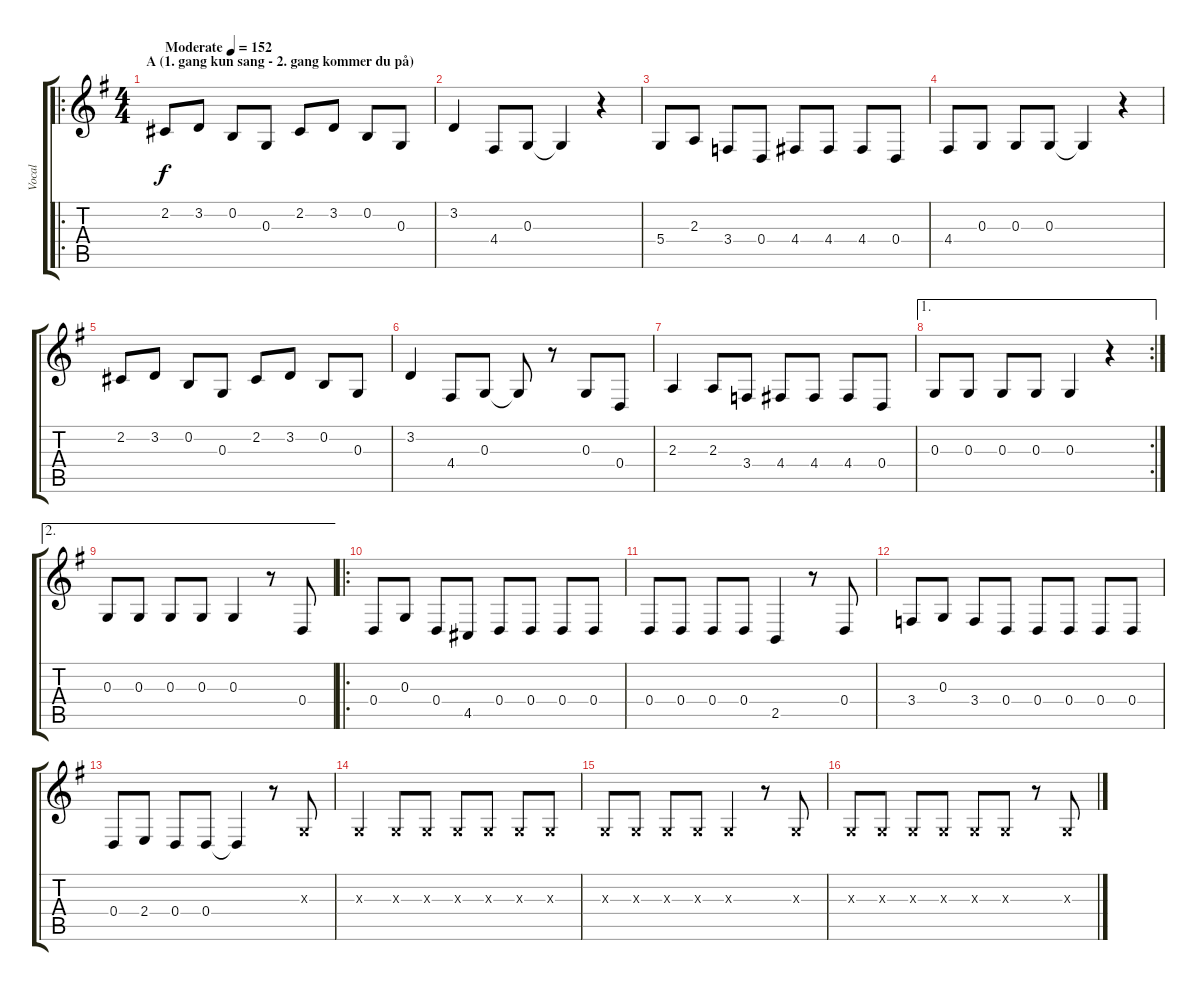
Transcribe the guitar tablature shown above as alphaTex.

\track ("Vocal" "Vocal") {instrument sopranosax}
\staff {score tabs}
\tuning (E4 B3 G3 D3 A2 E2) {hide}
\ro
\ts (4 4)
\section ("" "A (1. gang kun sang - 2. gang kommer du på)")
\tempo (152 "Moderate")
\clef g2
\ks g
2.2.8{dy f instrument sopranosax} 3.2.8 0.2.8 0.3.8 2.2.8 3.2.8 0.2.8 0.3.8 |
3.2.4 4.4.8 0.3.8 0.3{t}.4 r.4 |
5.4.8 2.3.8 3.4.8 0.4.8 4.4.8 4.4.8 4.4.8 0.4.8 |
4.4.8 0.3.8 0.3.8 0.3.8 0.3{t}.4 r.4 |
2.2.8 3.2.8 0.2.8 0.3.8 2.2.8 3.2.8 0.2.8 0.3.8 |
3.2.4 4.4.8 0.3.8 0.3{t}.8 r.8 0.3.8 0.4.8 |
2.3.4 2.3.8 3.4.8 4.4.8 4.4.8 4.4.8 0.4.8 |
\ae 1
\rc 2
0.3.8 0.3.8 0.3.8 0.3.8 0.3.4 r.4 |
\ae 2
0.3.8 0.3.8 0.3.8 0.3.8 0.3.4 r.8 0.4.8 |
\ro
0.4.8{volume 12 balance 8 instrument sopranosax} 0.3.8 0.4.8 4.5.8 0.4.8 0.4.8 0.4.8 0.4.8 |
0.4.8 0.4.8 0.4.8 0.4.8 2.5.4 r.8 0.4.8 |
3.4.8 0.3.8 3.4.8 0.4.8 0.4.8 0.4.8 0.4.8 0.4.8 |
0.4.8 2.4.8 0.4.8 0.4.8 0.4{t}.4 r.8 0.3{x}.8{volume 16 balance 8 instrument sopranosax} |
0.3{x}.4 0.3{x}.8 0.3{x}.8 0.3{x}.8 0.3{x}.8 0.3{x}.8 0.3{x}.8 |
0.3{x}.8 0.3{x}.8 0.3{x}.8 0.3{x}.8 0.3{x}.4 r.8 0.3{x}.8 |
0.3{x}.8 0.3{x}.8 0.3{x}.8 0.3{x}.8 0.3{x}.8 0.3{x}.8 r.8 0.3{x}.8
